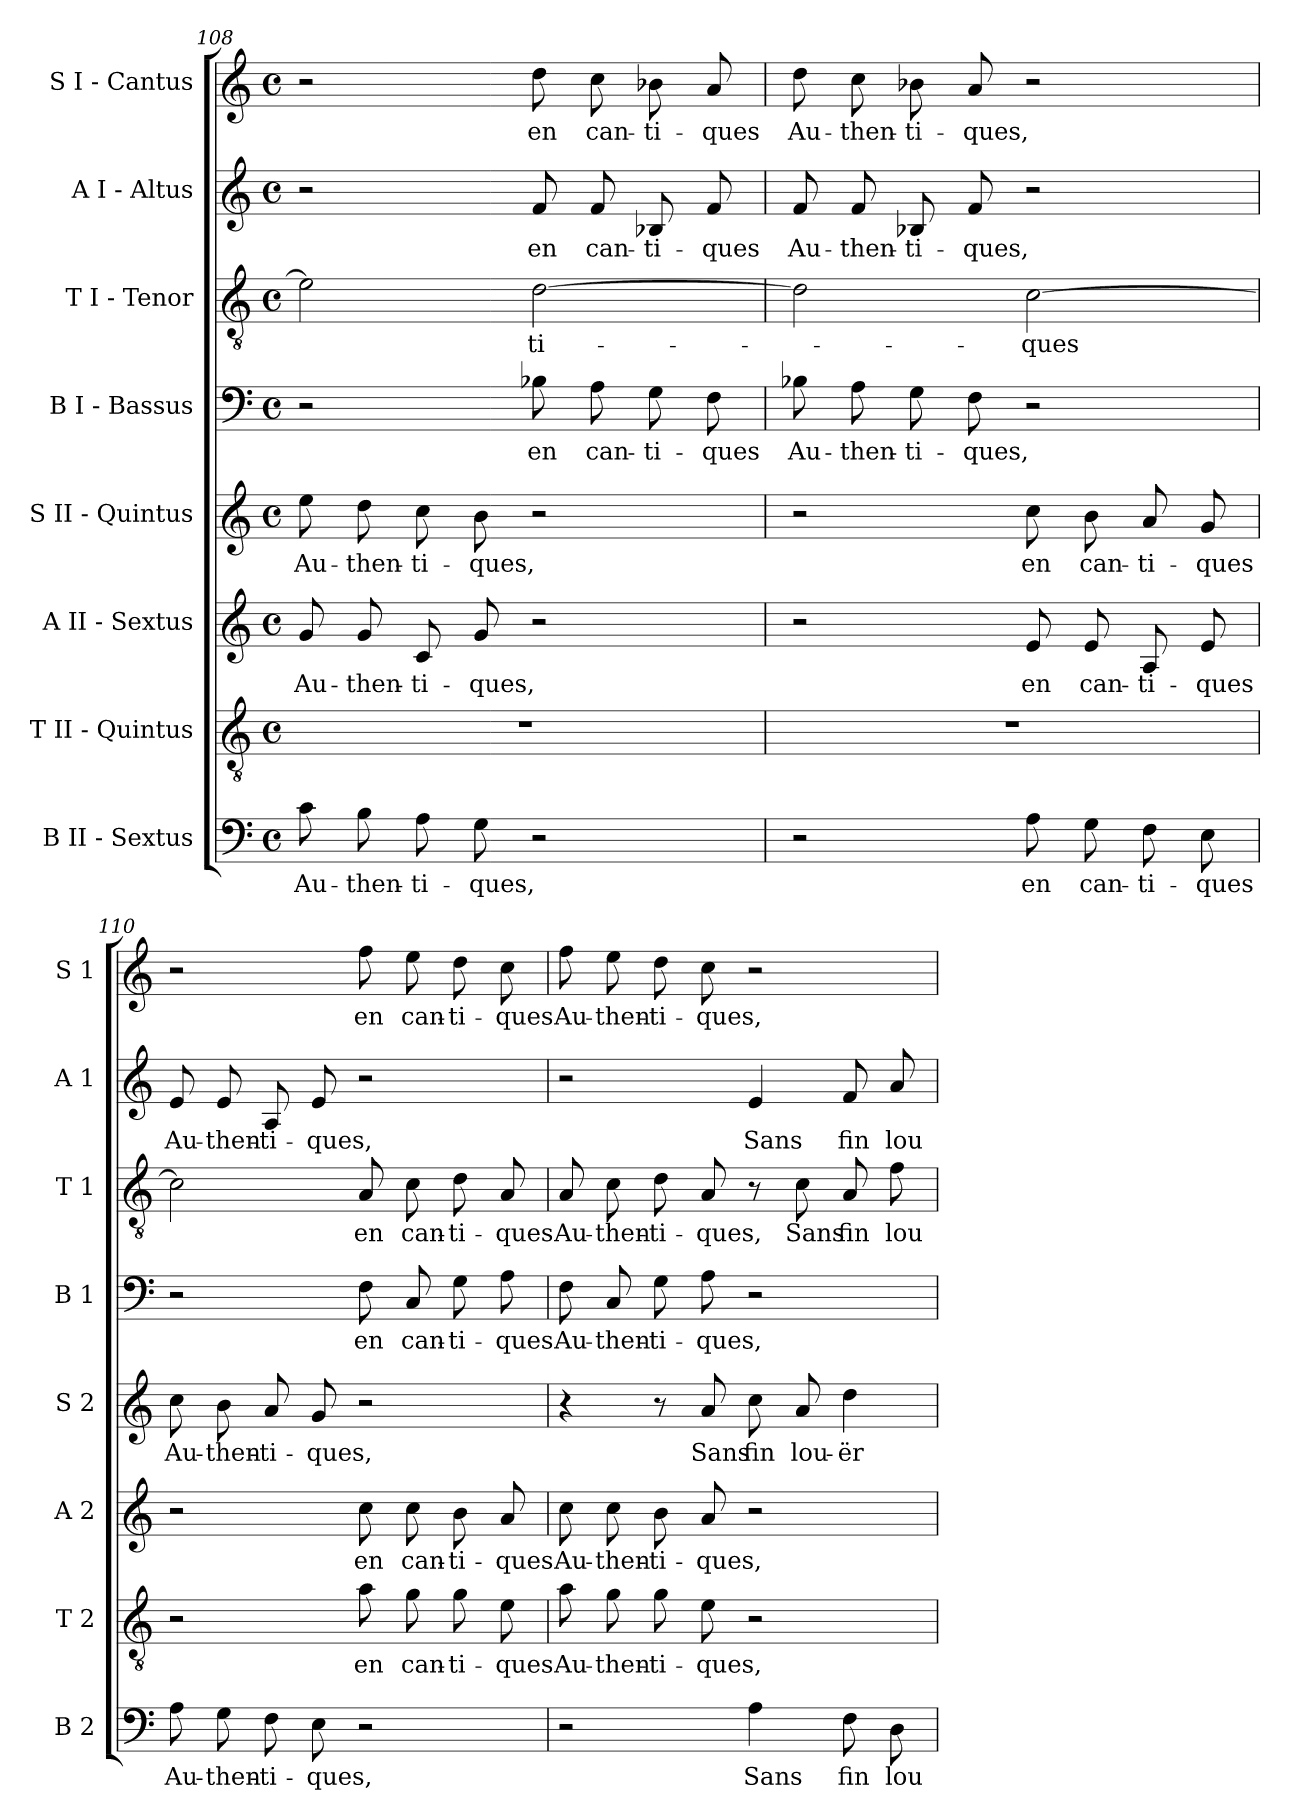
**kern	**text	**kern	**text	**kern	**text	**kern	**text	**kern	**text	**kern	**text	**kern	**text	**kern	**text
*part8	*part8	*part7	*part7	*part6	*part6	*part5	*part5	*part4	*part4	*part3	*part3	*part2	*part2	*part1	*part1
*staff8	*staff8	*staff7	*staff7	*staff6	*staff6	*staff5	*staff5	*staff4	*staff4	*staff3	*staff3	*staff2	*staff2	*staff1	*staff1
*I"B II - Sextus	*	*I"T II - Quintus	*	*I"A II - Sextus	*	*I"S II - Quintus	*	*I"B I - Bassus	*	*I"T I - Tenor	*	*I"A I - Altus	*	*I"S I - Cantus	*
*I'B 2	*	*I'T 2	*	*I'A 2	*	*I'S 2	*	*I'B 1	*	*I'T 1	*	*I'A 1	*	*I'S 1	*
*clefF4	*	*clefGv2	*	*clefG2	*	*clefG2	*	*clefF4	*	*clefGv2	*	*clefG2	*	*clefG2	*
*k[]	*	*k[]	*	*k[]	*	*k[]	*	*k[]	*	*k[]	*	*k[]	*	*k[]	*
*C:	*	*C:	*	*C:	*	*C:	*	*C:	*	*C:	*	*C:	*	*C:	*
*M4/4	*	*M4/4	*	*M4/4	*	*M4/4	*	*M4/4	*	*M4/4	*	*M4/4	*	*M4/4	*
*met(c)	*	*met(c)	*	*met(c)	*	*met(c)	*	*met(c)	*	*met(c)	*	*met(c)	*	*met(c)	*
=108	=108	=108	=108	=108	=108	=108	=108	=108	=108	=108	=108	=108	=108	=108	=108
!	!LO:LY:b	!	!	!	!LO:LY:b	!	!LO:LY:b	!	!	!	!	!	!	!	!
8c\	Au-	1r	.	8g/	Au-	8ee\	Au-	2r	.	2e\]	.	2r	.	2r	.
!	!LO:LY:b	!	!	!	!LO:LY:b	!	!LO:LY:b	!	!	!	!	!	!	!	!
8B\	-then-	.	.	8g/	-then-	8dd\	-then-	.	.	.	.	.	.	.	.
!	!LO:LY:b	!	!	!	!LO:LY:b	!	!LO:LY:b	!	!	!	!	!	!	!	!
8A\	-ti-	.	.	8c/	-ti-	8cc\	-ti-	.	.	.	.	.	.	.	.
!	!LO:LY:b	!	!	!	!LO:LY:b	!	!LO:LY:b	!	!	!	!	!	!	!	!
8G\	-ques,	.	.	8g/	-ques,	8b\	-ques,	.	.	.	.	.	.	.	.
!	!	!	!	!	!	!	!	!	!LO:LY:b	!	!LO:LY:b	!	!LO:LY:b	!	!LO:LY:b
2r	.	.	.	2r	.	2r	.	8B-X\	en	[2d\	-ti-	8f/	en	8dd\	en
!	!	!	!	!	!	!	!	!	!LO:LY:b	!	!	!	!LO:LY:b	!	!LO:LY:b
.	.	.	.	.	.	.	.	8A\	can-	.	.	8f/	can-	8cc\	can-
!	!	!	!	!	!	!	!	!	!LO:LY:b	!	!	!	!LO:LY:b	!	!LO:LY:b
.	.	.	.	.	.	.	.	8G\	-ti-	.	.	8B-X/	-ti-	8b-X\	-ti-
!	!	!	!	!	!	!	!	!	!LO:LY:b	!	!	!	!LO:LY:b	!	!LO:LY:b
.	.	.	.	.	.	.	.	8F\	-ques	.	.	8f/	-ques	8a/	-ques
=109	=109	=109	=109	=109	=109	=109	=109	=109	=109	=109	=109	=109	=109	=109	=109
!	!	!	!	!	!	!	!	!	!LO:LY:b	!	!	!	!LO:LY:b	!	!LO:LY:b
2r	.	1r	.	2r	.	2r	.	8B-X\	Au-	2d\]	.	8f/	Au-	8dd\	Au-
!	!	!	!	!	!	!	!	!	!LO:LY:b	!	!	!	!LO:LY:b	!	!LO:LY:b
.	.	.	.	.	.	.	.	8A\	-then-	.	.	8f/	-then-	8cc\	-then-
!	!	!	!	!	!	!	!	!	!LO:LY:b	!	!	!	!LO:LY:b	!	!LO:LY:b
.	.	.	.	.	.	.	.	8G\	-ti-	.	.	8B-X/	-ti-	8b-X\	-ti-
!	!	!	!	!	!	!	!	!	!LO:LY:b	!	!	!	!LO:LY:b	!	!LO:LY:b
.	.	.	.	.	.	.	.	8F\	-ques,	.	.	8f/	-ques,	8a/	-ques,
!	!LO:LY:b	!	!	!	!LO:LY:b	!	!LO:LY:b	!	!	!	!LO:LY:b	!	!	!	!
8A\	en	.	.	8e/	en	8cc\	en	2r	.	[2c\	-ques	2r	.	2r	.
!	!LO:LY:b	!	!	!	!LO:LY:b	!	!LO:LY:b	!	!	!	!	!	!	!	!
8G\	can-	.	.	8e/	can-	8b\	can-	.	.	.	.	.	.	.	.
!	!LO:LY:b	!	!	!	!LO:LY:b	!	!LO:LY:b	!	!	!	!	!	!	!	!
8F\	-ti-	.	.	8A/	-ti-	8a/	-ti-	.	.	.	.	.	.	.	.
!	!LO:LY:b	!	!	!	!LO:LY:b	!	!LO:LY:b	!	!	!	!	!	!	!	!
8E\	-ques	.	.	8e/	-ques	8g/	-ques	.	.	.	.	.	.	.	.
!!LO:PB:g=z
=110	=110	=110	=110	=110	=110	=110	=110	=110	=110	=110	=110	=110	=110	=110	=110
!	!LO:LY:b	!	!	!	!	!	!LO:LY:b	!	!	!	!	!	!LO:LY:b	!	!
8A\	Au-	2r	.	2r	.	8cc\	Au-	2r	.	2c\]	.	8e/	Au-	2r	.
!	!LO:LY:b	!	!	!	!	!	!LO:LY:b	!	!	!	!	!	!LO:LY:b	!	!
8G\	-then-	.	.	.	.	8b\	-then-	.	.	.	.	8e/	-then-	.	.
!	!LO:LY:b	!	!	!	!	!	!LO:LY:b	!	!	!	!	!	!LO:LY:b	!	!
8F\	-ti-	.	.	.	.	8a/	-ti-	.	.	.	.	8A/	-ti-	.	.
!	!LO:LY:b	!	!	!	!	!	!LO:LY:b	!	!	!	!	!	!LO:LY:b	!	!
8E\	-ques,	.	.	.	.	8g/	-ques,	.	.	.	.	8e/	-ques,	.	.
!	!	!	!LO:LY:b	!	!LO:LY:b	!	!	!	!LO:LY:b	!	!LO:LY:b	!	!	!	!LO:LY:b
2r	.	8a\	en	8cc\	en	2r	.	8F\	en	8A/	en	2r	.	8ff\	en
!	!	!	!LO:LY:b	!	!LO:LY:b	!	!	!	!LO:LY:b	!	!LO:LY:b	!	!	!	!LO:LY:b
.	.	8g\	can-	8cc\	can-	.	.	8C/	can-	8c\	can-	.	.	8ee\	can-
!	!	!	!LO:LY:b	!	!LO:LY:b	!	!	!	!LO:LY:b	!	!LO:LY:b	!	!	!	!LO:LY:b
.	.	8g\	-ti-	8b\	-ti-	.	.	8G\	-ti-	8d\	-ti-	.	.	8dd\	-ti-
!	!	!	!LO:LY:b	!	!LO:LY:b	!	!	!	!LO:LY:b	!	!LO:LY:b	!	!	!	!LO:LY:b
.	.	8e\	-ques	8a/	-ques	.	.	8A\	-ques	8A/	-ques	.	.	8cc\	-ques
=111	=111	=111	=111	=111	=111	=111	=111	=111	=111	=111	=111	=111	=111	=111	=111
!	!	!	!LO:LY:b	!	!LO:LY:b	!	!	!	!LO:LY:b	!	!LO:LY:b	!	!	!	!LO:LY:b
2r	.	8a\	Au-	8cc\	Au-	4r	.	8F\	Au-	8A/	Au-	2r	.	8ff\	Au-
!	!	!	!LO:LY:b	!	!LO:LY:b	!	!	!	!LO:LY:b	!	!LO:LY:b	!	!	!	!LO:LY:b
.	.	8g\	-then-	8cc\	-then-	.	.	8C/	-then-	8c\	-then-	.	.	8ee\	-then-
!	!	!	!LO:LY:b	!	!LO:LY:b	!	!	!	!LO:LY:b	!	!LO:LY:b	!	!	!	!LO:LY:b
.	.	8g\	-ti-	8b\	-ti-	8r	.	8G\	-ti-	8d\	-ti-	.	.	8dd\	-ti-
!	!	!	!LO:LY:b	!	!LO:LY:b	!	!LO:LY:b	!	!LO:LY:b	!	!LO:LY:b	!	!	!	!LO:LY:b
.	.	8e\	-ques,	8a/	-ques,	8a/	Sans	8A\	-ques,	8A/	-ques,	.	.	8cc\	-ques,
!	!LO:LY:b	!	!	!	!	!	!LO:LY:b	!	!	!	!	!	!LO:LY:b	!	!
4A\	Sans	2r	.	2r	.	8cc\	fin	2r	.	8r	.	4e/	Sans	2r	.
!	!	!	!	!	!	!	!LO:LY:b	!	!	!	!LO:LY:b	!	!	!	!
.	.	.	.	.	.	8a/	lou-	.	.	8c\	Sans	.	.	.	.
!	!LO:LY:b	!	!	!	!	!	!LO:LY:b	!	!	!	!LO:LY:b	!	!LO:LY:b	!	!
8F\	fin	.	.	.	.	4dd\	-ër	.	.	8A/	fin	8f/	fin	.	.
!	!LO:LY:b	!	!	!	!	!	!	!	!	!	!LO:LY:b	!	!LO:LY:b	!	!
8D\	lou-	.	.	.	.	.	.	.	.	8f\	lou-	8a/	lou-	.	.
=	=	=	=	=	=	=	=	=	=	=	=	=	=	=	=
*-	*-	*-	*-	*-	*-	*-	*-	*-	*-	*-	*-	*-	*-	*-	*-
